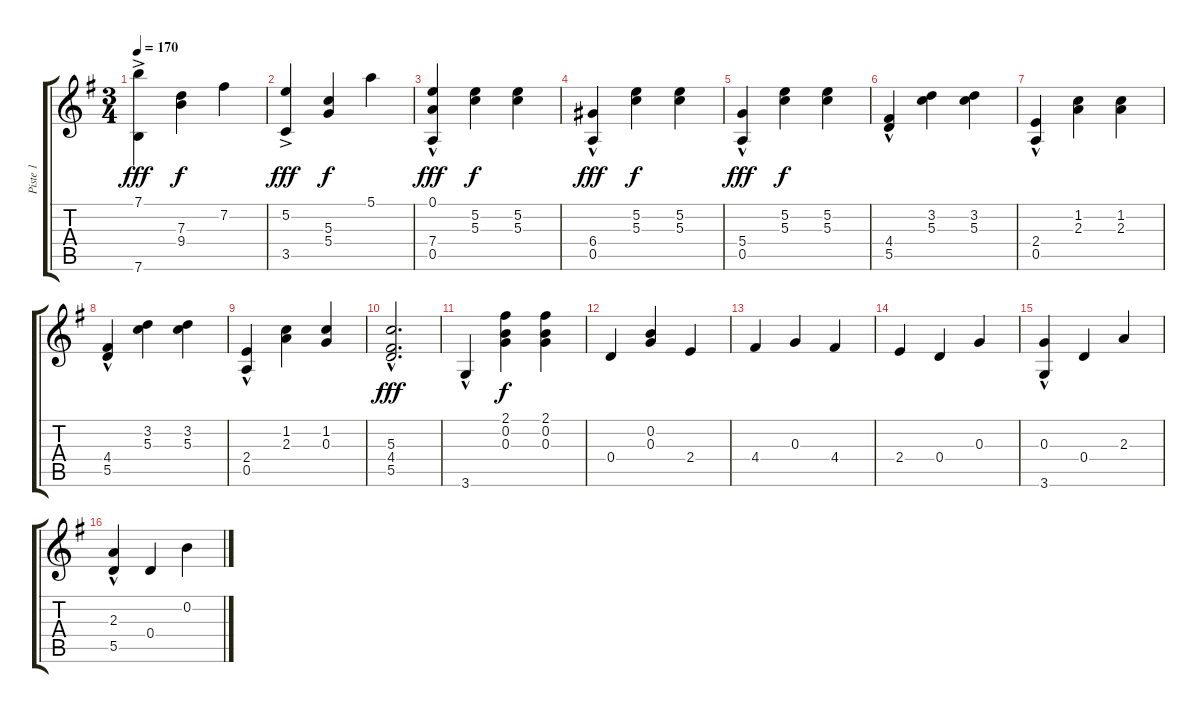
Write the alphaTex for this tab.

\track ("Piste 1" "Piste 1") {instrument acousticguitarnylon}
\staff {score tabs}
\tuning (E4 B3 G3 D3 A2 E2) {hide}
\ts (3 4)
\tempo 170
\clef g2
\ks g
(7.1 7.6{ac}).4{dy fff} (7.3 9.4).4{dy f} 7.2.4 |
(5.2 3.5{ac}).4{dy fff} (5.3 5.4).4{dy f} 5.1.4 |
(0.1 7.4{hac} 0.5{hac}).4{dy fff} (5.2 5.3).4{dy f} (5.2 5.3).4 |
(6.4{hac} 0.5{hac}).4{dy fff} (5.2 5.3).4{dy f} (5.2 5.3).4 |
(5.4{hac} 0.5{hac}).4{dy fff} (5.2 5.3).4{dy f} (5.2 5.3).4 |
(4.4{hac} 5.5{hac}).4 (3.2 5.3).4 (3.2 5.3).4 |
(2.4{hac} 0.5{hac}).4 (1.2 2.3).4 (1.2 2.3).4 |
(4.4{hac} 5.5{hac}).4 (3.2 5.3).4 (3.2 5.3).4 |
(2.4{hac} 0.5{hac}).4 (1.2 2.3).4 (1.2 0.3).4 |
(5.3{hac} 4.4{hac} 5.5{hac}).2{d dy fff} |
3.6{hac}.4 (2.1 0.2 0.3).4{dy f} (2.1 0.2 0.3).4 |
0.4.4 (0.2 0.3).4 2.4.4 |
4.4.4 0.3.4 4.4.4 |
2.4.4 0.4.4 0.3.4 |
(0.3 3.6{hac}).4 0.4.4 2.3.4 |
(2.3 5.5{hac}).4 0.4.4 0.2.4
